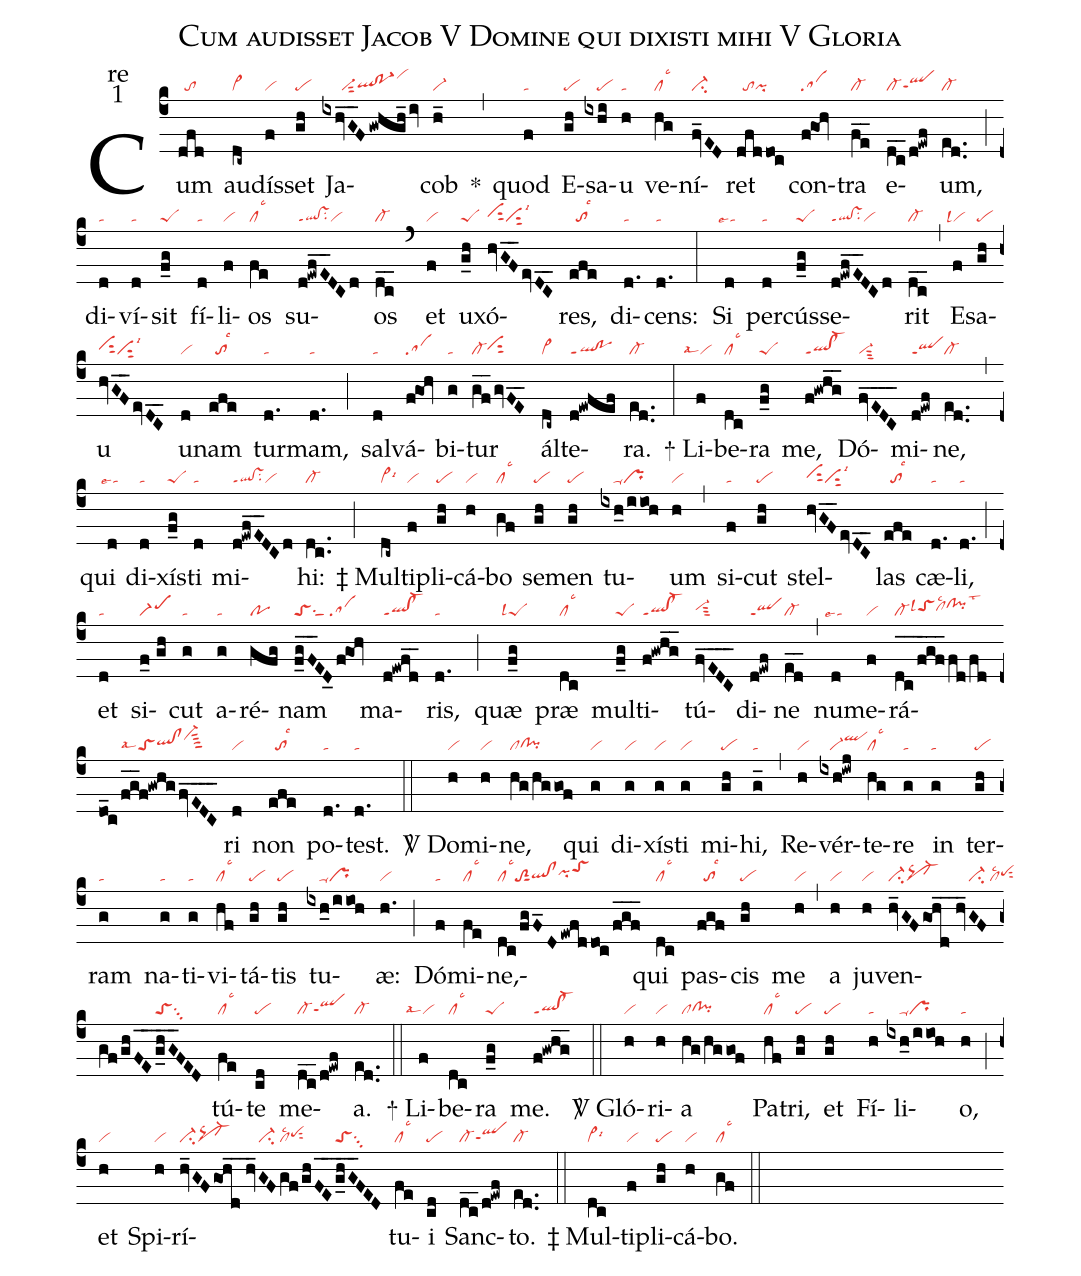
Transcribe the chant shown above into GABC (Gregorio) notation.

name:Cum audisset Jacob V Domine qui dixisti mihi V Gloria;
office-part:re;
mode:1;
nabc-lines:1;
%%
(c4) Cum(dfd|//to) au(dc~|vi>)dís(f|vi)set(gh|pe) Ja(ixhvG__F/gwhgh_/iv|//////vi-sut2qlhg!po-1hgvihk)cob(h_|vi-) <sp>*</sp>(,) quod(f|ta) E(gh|pe)sa(ixhi|////pe)u(h|ta) ve(hg|cllsc3)ní(fv_ED|ci-)ret(dfddoc|//topi) con(f@goh|sa)tra(fe__|cl-) e(dc__/d!ewf|cl-qlhgppt1)um,(ed..|cl-) (;) di(d|ta)ví(d|ta)sit(f_g|peS) fí(d|ta)li(f|vi)os(fe|cllsc3) su(d!ewfE__DCd|ql!vsppt1su2vi)os(dc__|cl-) (`) et(f|vi) u(g_h|peS)xó(hvGF__/evDC__|ciS1hhciS1lsi3)res,(efe|//tolsc3) di(d.|ta)cens:(d.|ta) (:) Si(d|``talse4) per(d|ta)cús(f_g|peS)se(d!ewfE__DCd|ql!vsppt1su2vi)rit(dc__|cl-) (,) E(f|``vilsl4)sa(gh|pe)u(hvGF__/evDC__|ciS1hhciS1lsi3) u(d|vi)nam(efe|//tolsc3) tur(d.|ta)mam,(d.|ta) (;) sal(d|ta)vá(f@goh|sa)bi(g|ta)tur(gf__/gvFE__|cl-ciS1hh) ál(dc~|vi>)te(d!ewfef|ql!poppt1)ra.(ed..|cl-) (:)

<sp>+</sp> Li(f|````vilsal4)be(dc|cllsc3)ra(f_g|peS) me,(f!gwhg__|ql!cl-ppt1) Dó(fvEDC____|vi-sut3)mi(d!ewf|qlppt1)ne,(ed..|cl-) (,) qui(d|``talse4) di(d|ta)xís(f_g|peS)ti(d|ta) mi(d!ewfE__DCd|ql!vsppt1su2vi)hi:(dc..|cl-) (;)

<sp>‡</sp> Mul(dc~|vi>lsi6)ti(f|vi)pli(gh|pe)cá(h|vi)bo(gf|cllsc3) se(gh|pe)men(gh|pe) tu(ixh_0/iioh|////ta-pr)um(h|vi) (,) si(f|ta)cut(gh|pe) stel(hvGF__/evDC__|ciS1hhciS1lsi3)las(efe|//tolsc3) cæ(d.|ta)li,(d.|ta) (;) et(d|ta) si(f_0//gh|scM1)cut(g|ta) a(g|ta)ré(gfg|po)nam(f_gF__ED_0/f@goh|toSsu1sut1/sa) ma(d!ewfd__|ql!cl-ppt1)ris,(d.|ta) (;) quæ(f_g|``peSlsl4) præ(dc|cllsc3) mul(f_g|peS)ti(f!gwhg__|ql!cl-ppt1)tú(fvEDC____|vi-hhsut3)di(d!ewf|qlppt1)ne(ed__|cl-) (,) nu(d|``talse4)me(f|vi)rá(dc__/fgf___fd/fddo_c|cl-toShhlsl4clhhlsc2clhi!pihilst3|fg__f!gwhg/fvEDC____|toSlsal4qlhh!clhhvi-hjsut4)ri(d|vi) non(efe|//tolsc3) po(d.|ta)test.(d.|ta) (::)

<sp>V/</sp> Do(h|vi)mi(h|vi)ne,(hg/hggof|clclhg!pihg) qui(g|vi) di(g|vi)xís(g|vi)ti(g|vi) mi(gh|pe)hi,(g_|ta) (,) Re(h|vi)vér(ixh!iwj|///vi-qlhj)te(hg|cllsc3)re(g|ta) in(g|ta) ter(gh|pe)ram(g|ta) na(g|ta)ti(g|ta)vi(hf|cllsc3)tá(gh|pe)tis(gh|pe) tu(ixh_0/iioh|////ta-pr)æ:(h.|vi) (;) Dó(f|ta)mi(fe|cllsc3)<nlba>ne,(dc/fgF_D/ewfd/doc/fgf___|cllsc3toS2sut1qlhg!clhgpihhtoShj)</nlba> qui(dc|cllsc3) pas(fgf|//tolsc3)cis(gh|pe) me(h|vi) (,) a(h|vi) ju(h|vi)ven(hv_GFgohd__|ci-pq!cl-|//hv_GFgf/ghFE__|////ci-/cllsc2pehhsut2|g_hG__FED|toSsu3)tú(fe|cllsc3)te(cd|pe) me(dc__/d!ewf|cl-qlhgppt1)a.(ed..|cl-) (::)

<sp>+</sp> Li(f|````vilsal4)be(dc|cllsc3)ra(f_g|peS) me.(f!gwhg__|ql!cl-ppt1) (::)

<sp>V/</sp> Gló(h|vi)ri(h|vi)a(hg/hggof|clclhg!pihg) Pa(hf|cllsc3)tri,(gh|pe) et(gh|pe) Fí(h|ta)li(ixh_0/iioh|////ta-pr)o,(h|ta) (;) et(h|vi) Spi(h|vi)rí(hv_GFgohd__|ci-pq!cl-|//hv_GFgf/ghFE__|////ci-/cllsc2pehhsut2|g_hG__FED|toSsu3)tu(fe|cllsc3)i(cd|pe) Sanc(dc__/d!ewf|cl-qlhgppt1)to.(ed..|cl-) (::)

<sp>‡</sp> Mul(dc|vi>lsi6)ti(f|vi)pli(gh|pe)cá(h|vi)bo.(gf|cllsc3) (::)
